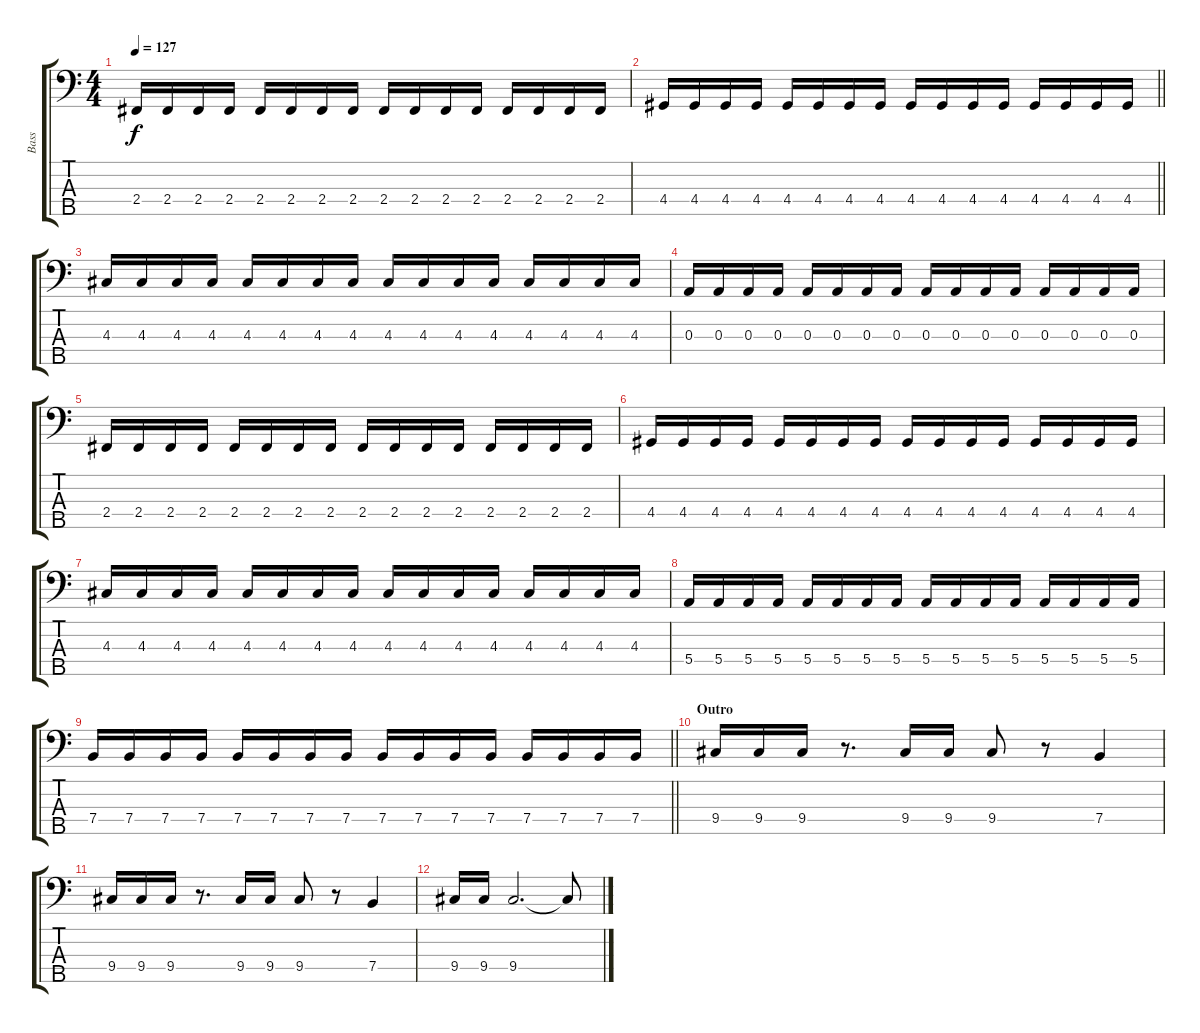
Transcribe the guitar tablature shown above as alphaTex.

\track ("Bass" "Bass") {instrument electricbasspick}
\staff {score tabs}
\tuning (G2 D2 A1 E1 B0) {hide}
\ts (4 4)
\tempo 127
\clef f4
\ks c
2.4.16{dy f} 2.4.16 2.4.16 2.4.16 2.4.16 2.4.16 2.4.16 2.4.16 2.4.16 2.4.16 2.4.16 2.4.16 2.4.16 2.4.16 2.4.16 2.4.16 |
\barLineRight lightlight
4.4.16 4.4.16 4.4.16 4.4.16 4.4.16 4.4.16 4.4.16 4.4.16 4.4.16 4.4.16 4.4.16 4.4.16 4.4.16 4.4.16 4.4.16 4.4.16 |
\section ("" "")
4.3.16 4.3.16 4.3.16 4.3.16 4.3.16 4.3.16 4.3.16 4.3.16 4.3.16 4.3.16 4.3.16 4.3.16 4.3.16 4.3.16 4.3.16 4.3.16 |
0.3.16 0.3.16 0.3.16 0.3.16 0.3.16 0.3.16 0.3.16 0.3.16 0.3.16 0.3.16 0.3.16 0.3.16 0.3.16 0.3.16 0.3.16 0.3.16 |
2.4.16 2.4.16 2.4.16 2.4.16 2.4.16 2.4.16 2.4.16 2.4.16 2.4.16 2.4.16 2.4.16 2.4.16 2.4.16 2.4.16 2.4.16 2.4.16 |
4.4.16 4.4.16 4.4.16 4.4.16 4.4.16 4.4.16 4.4.16 4.4.16 4.4.16 4.4.16 4.4.16 4.4.16 4.4.16 4.4.16 4.4.16 4.4.16 |
4.3.16 4.3.16 4.3.16 4.3.16 4.3.16 4.3.16 4.3.16 4.3.16 4.3.16 4.3.16 4.3.16 4.3.16 4.3.16 4.3.16 4.3.16 4.3.16 |
5.4.16 5.4.16 5.4.16 5.4.16 5.4.16 5.4.16 5.4.16 5.4.16 5.4.16 5.4.16 5.4.16 5.4.16 5.4.16 5.4.16 5.4.16 5.4.16 |
\barLineRight lightlight
7.4.16 7.4.16 7.4.16 7.4.16 7.4.16 7.4.16 7.4.16 7.4.16 7.4.16 7.4.16 7.4.16 7.4.16 7.4.16 7.4.16 7.4.16 7.4.16 |
\section ("" "Outro")
9.4.16 9.4.16 9.4.16 r.8{d} 9.4.16 9.4.16 9.4.8 r.8 7.4.4 |
9.4.16 9.4.16 9.4.16 r.8{d} 9.4.16 9.4.16 9.4.8 r.8 7.4.4 |
9.4.16 9.4.16 9.4.2{d} 9.4{t}.8
